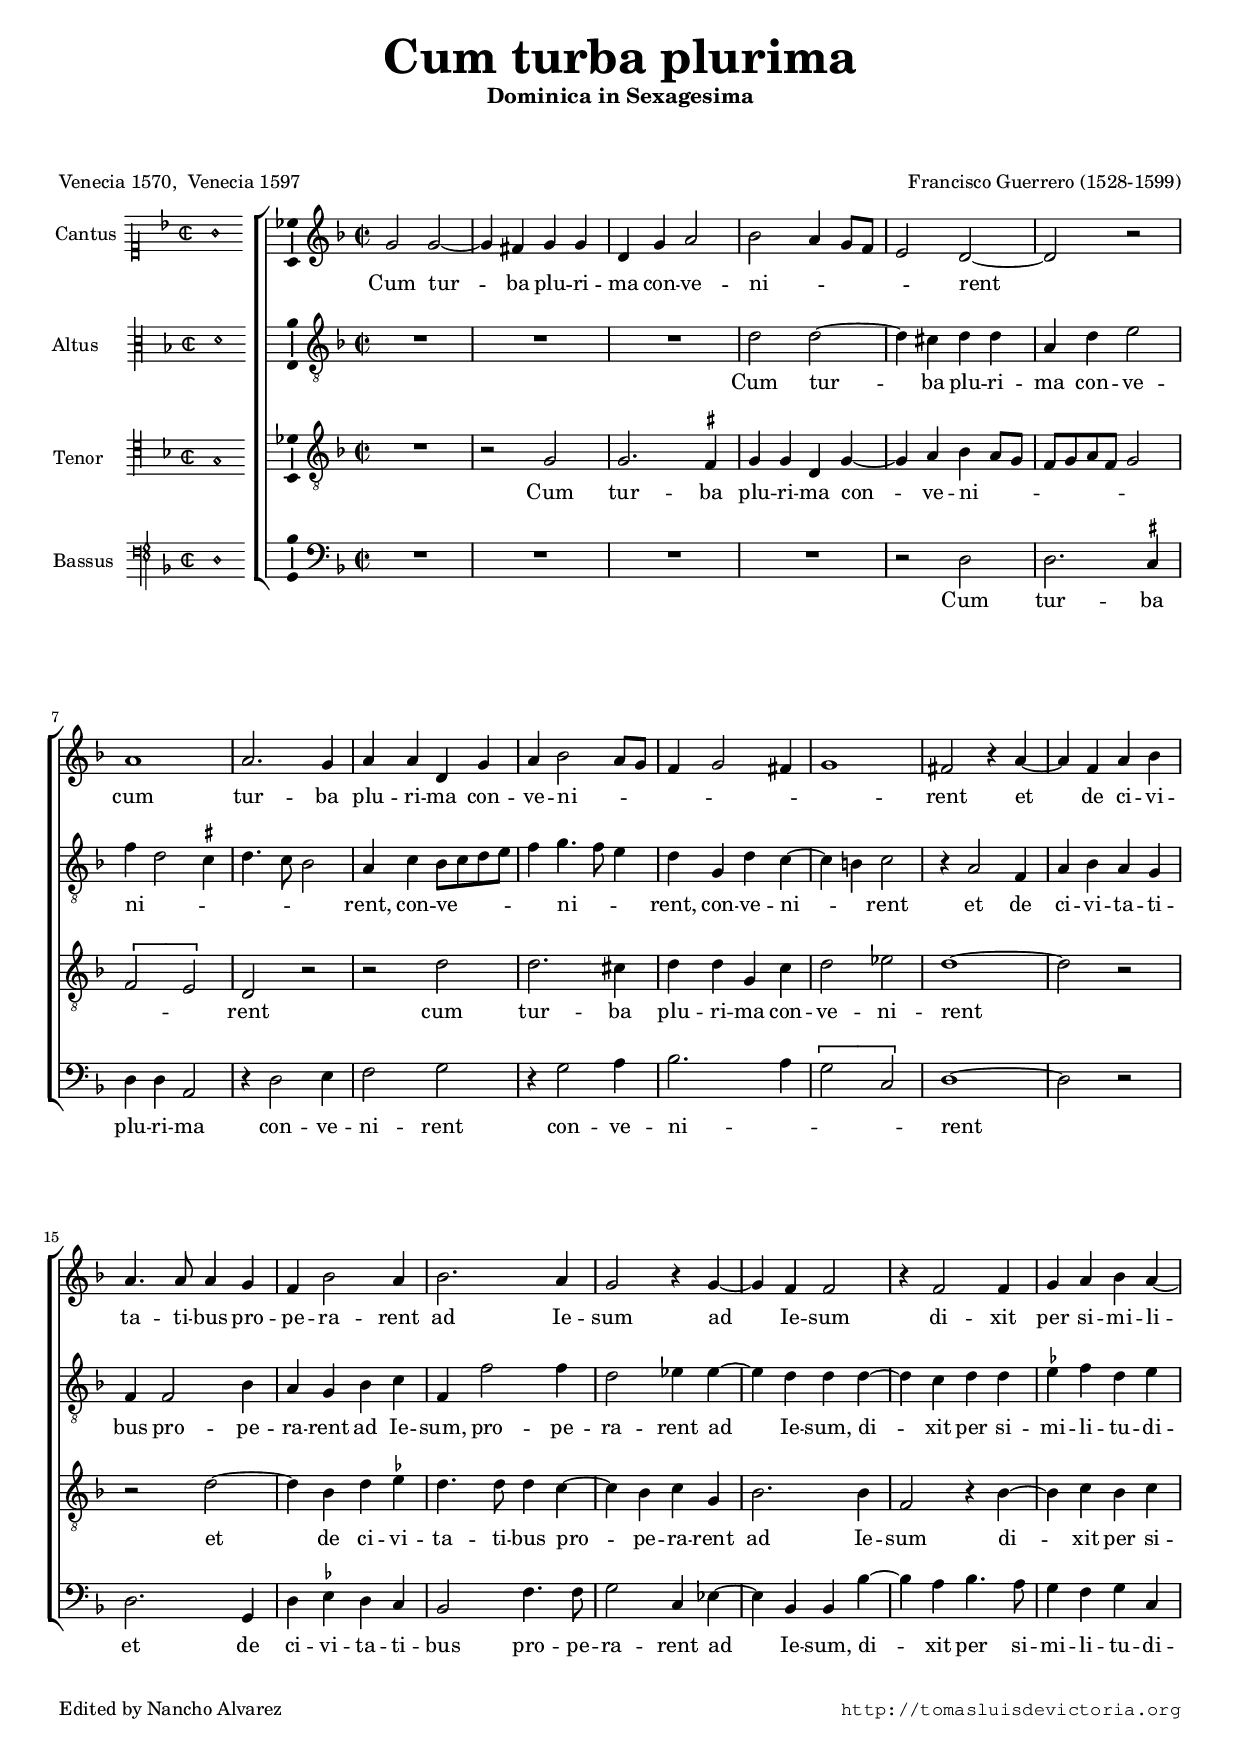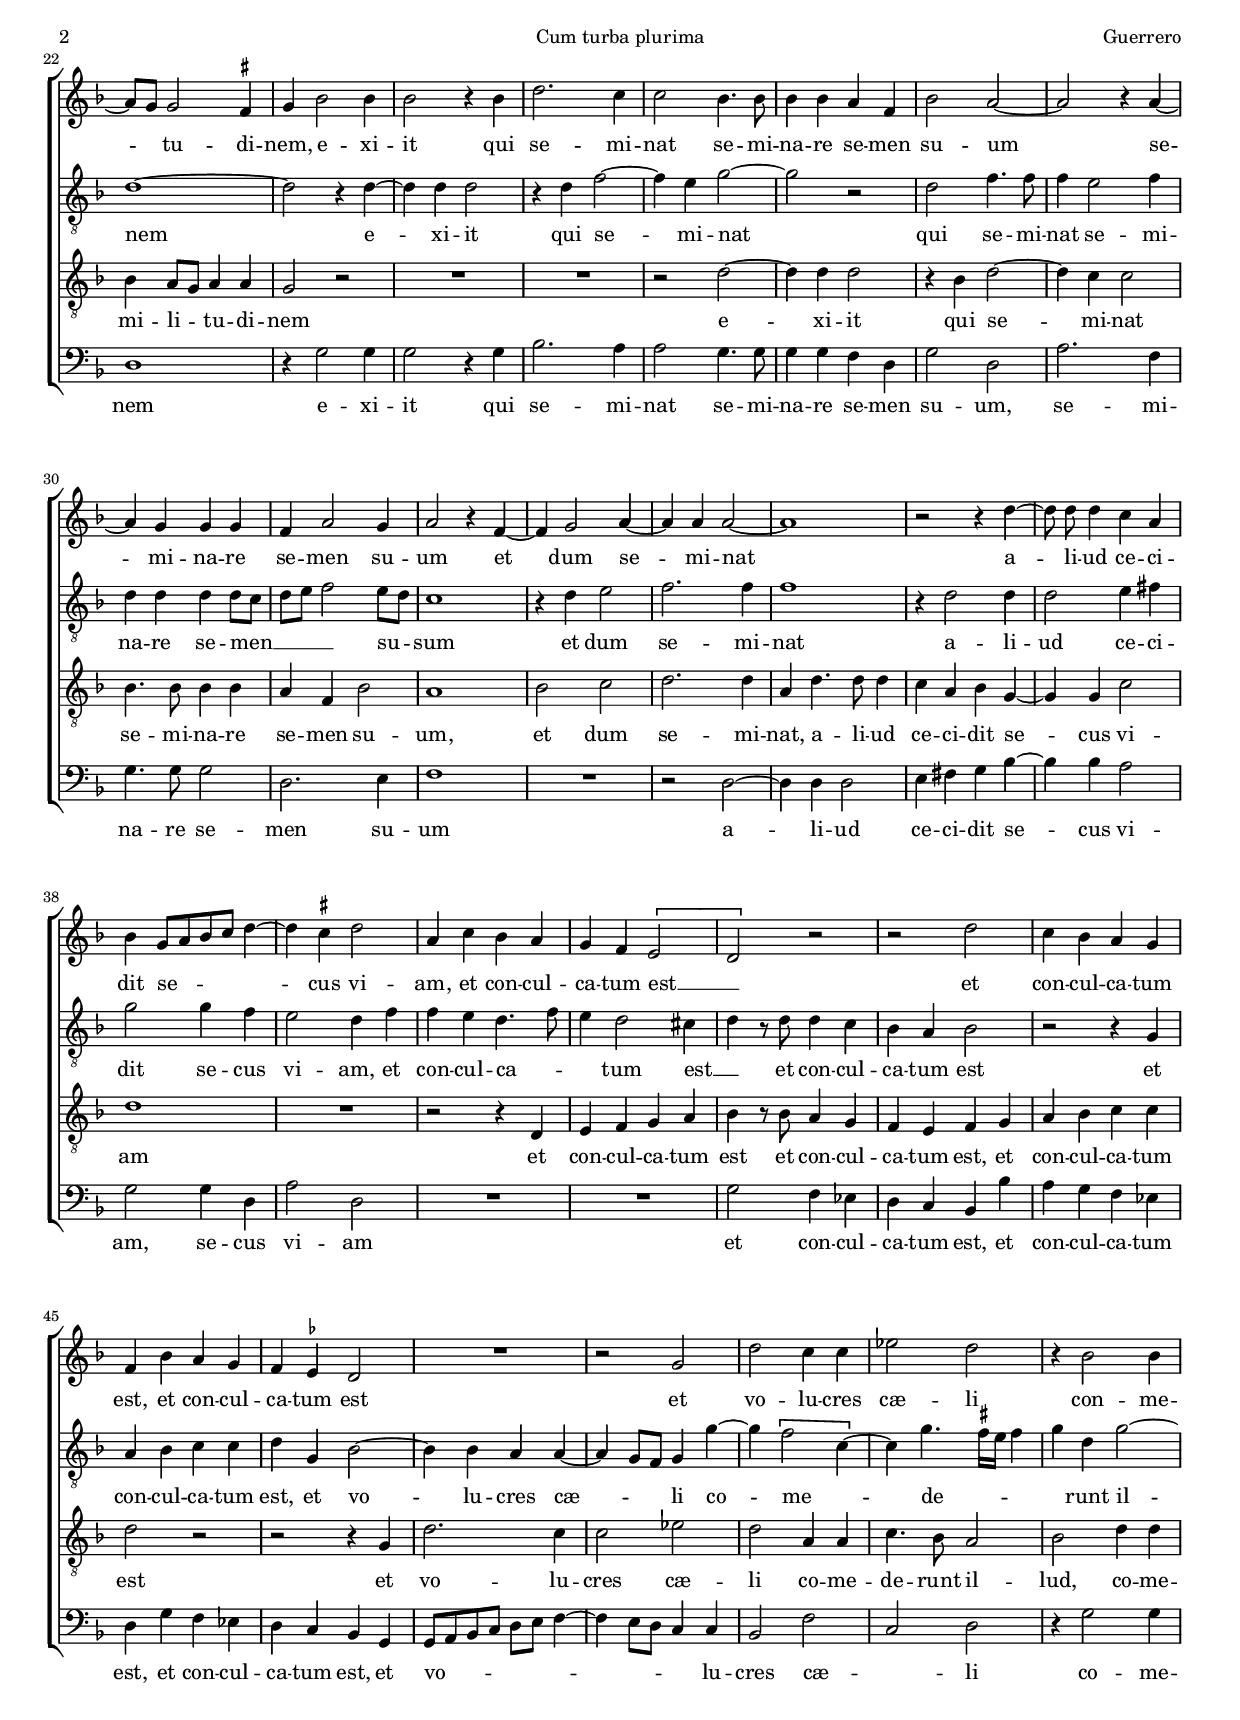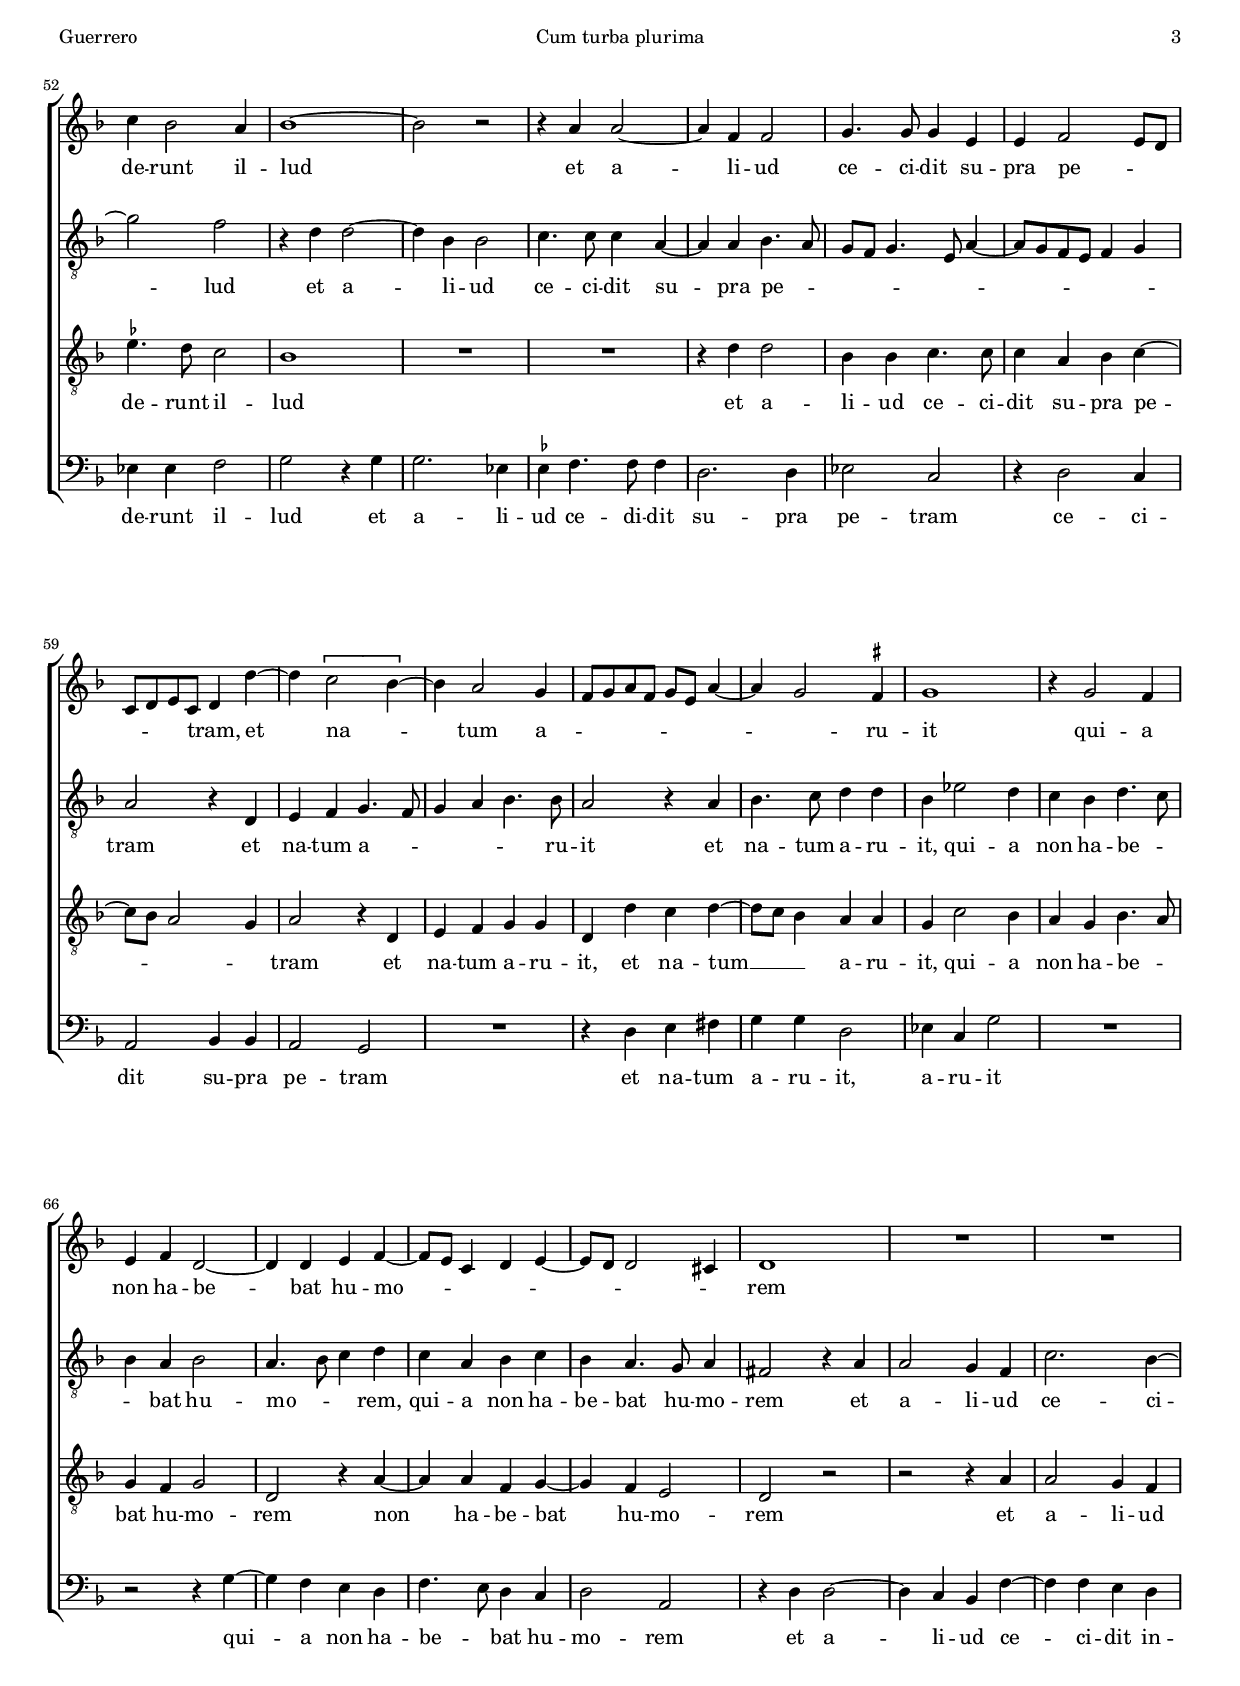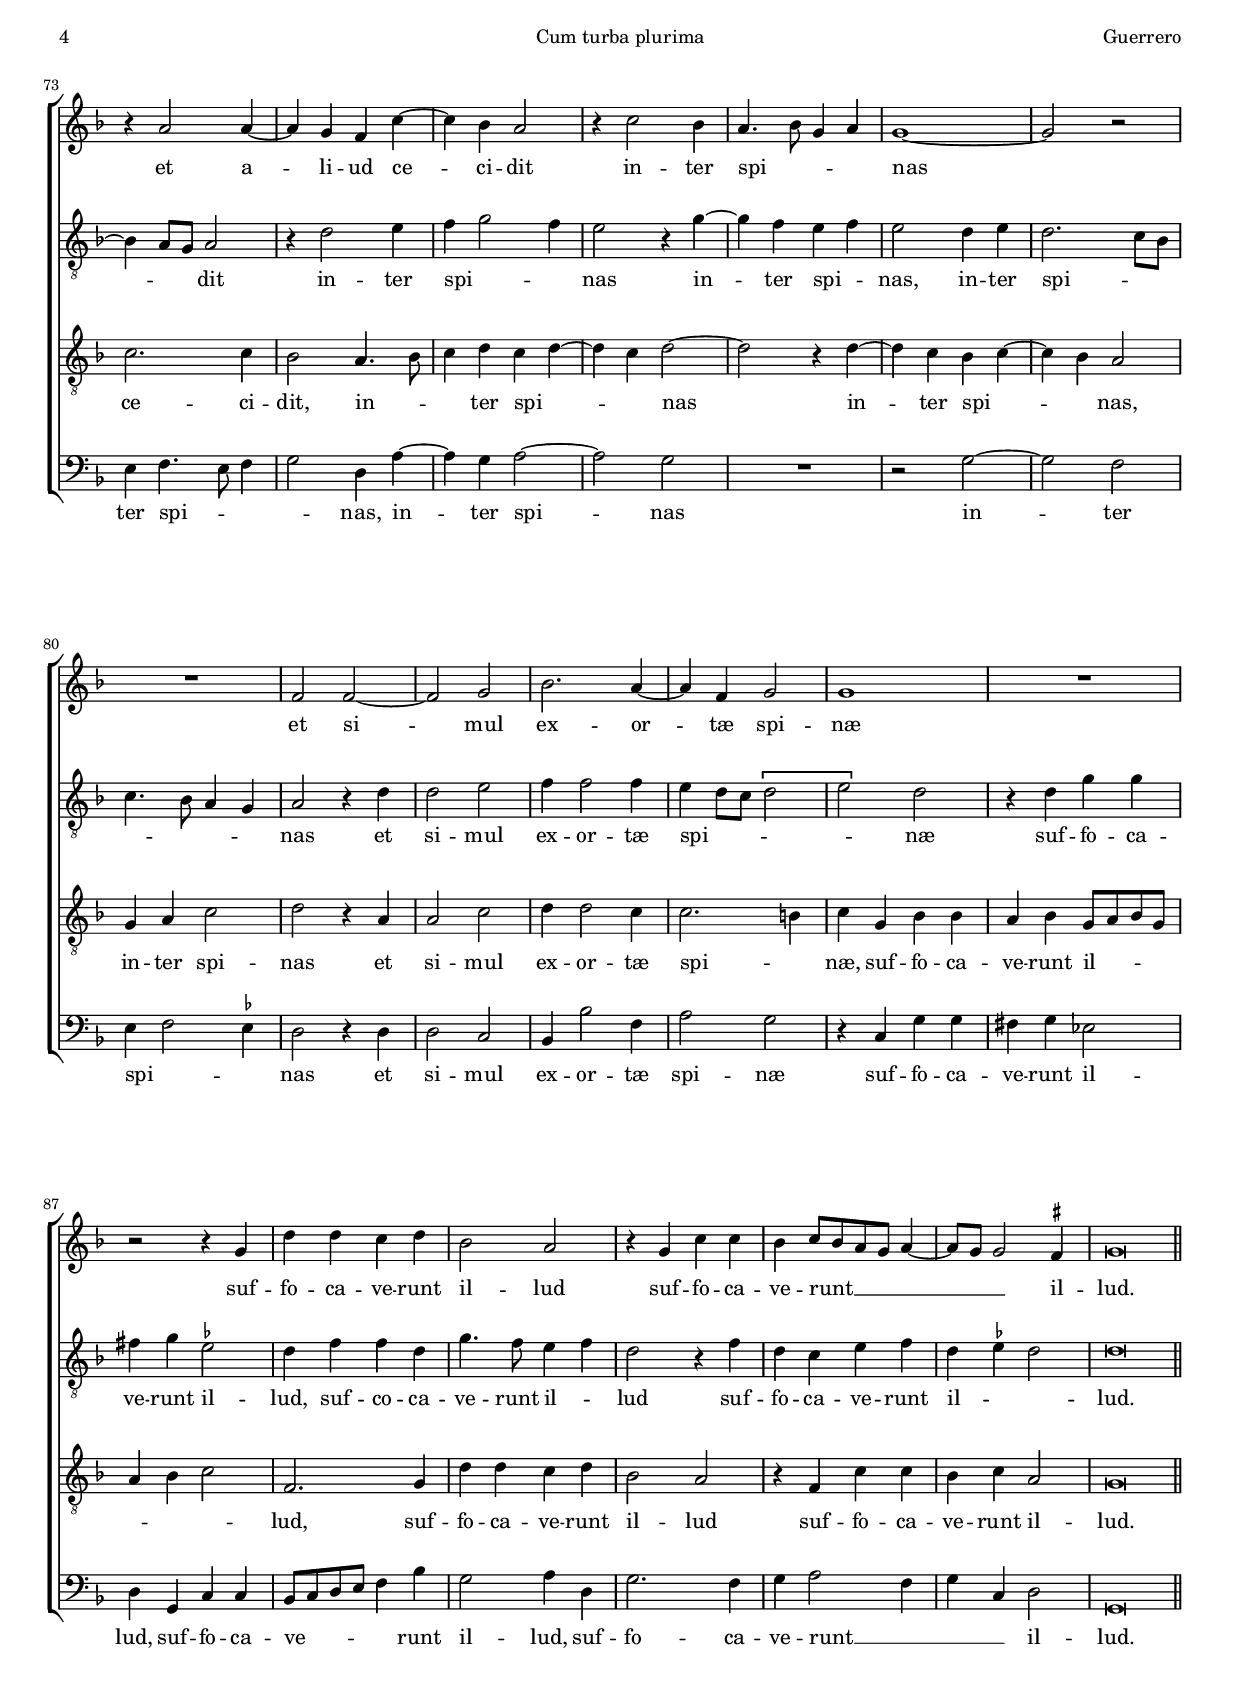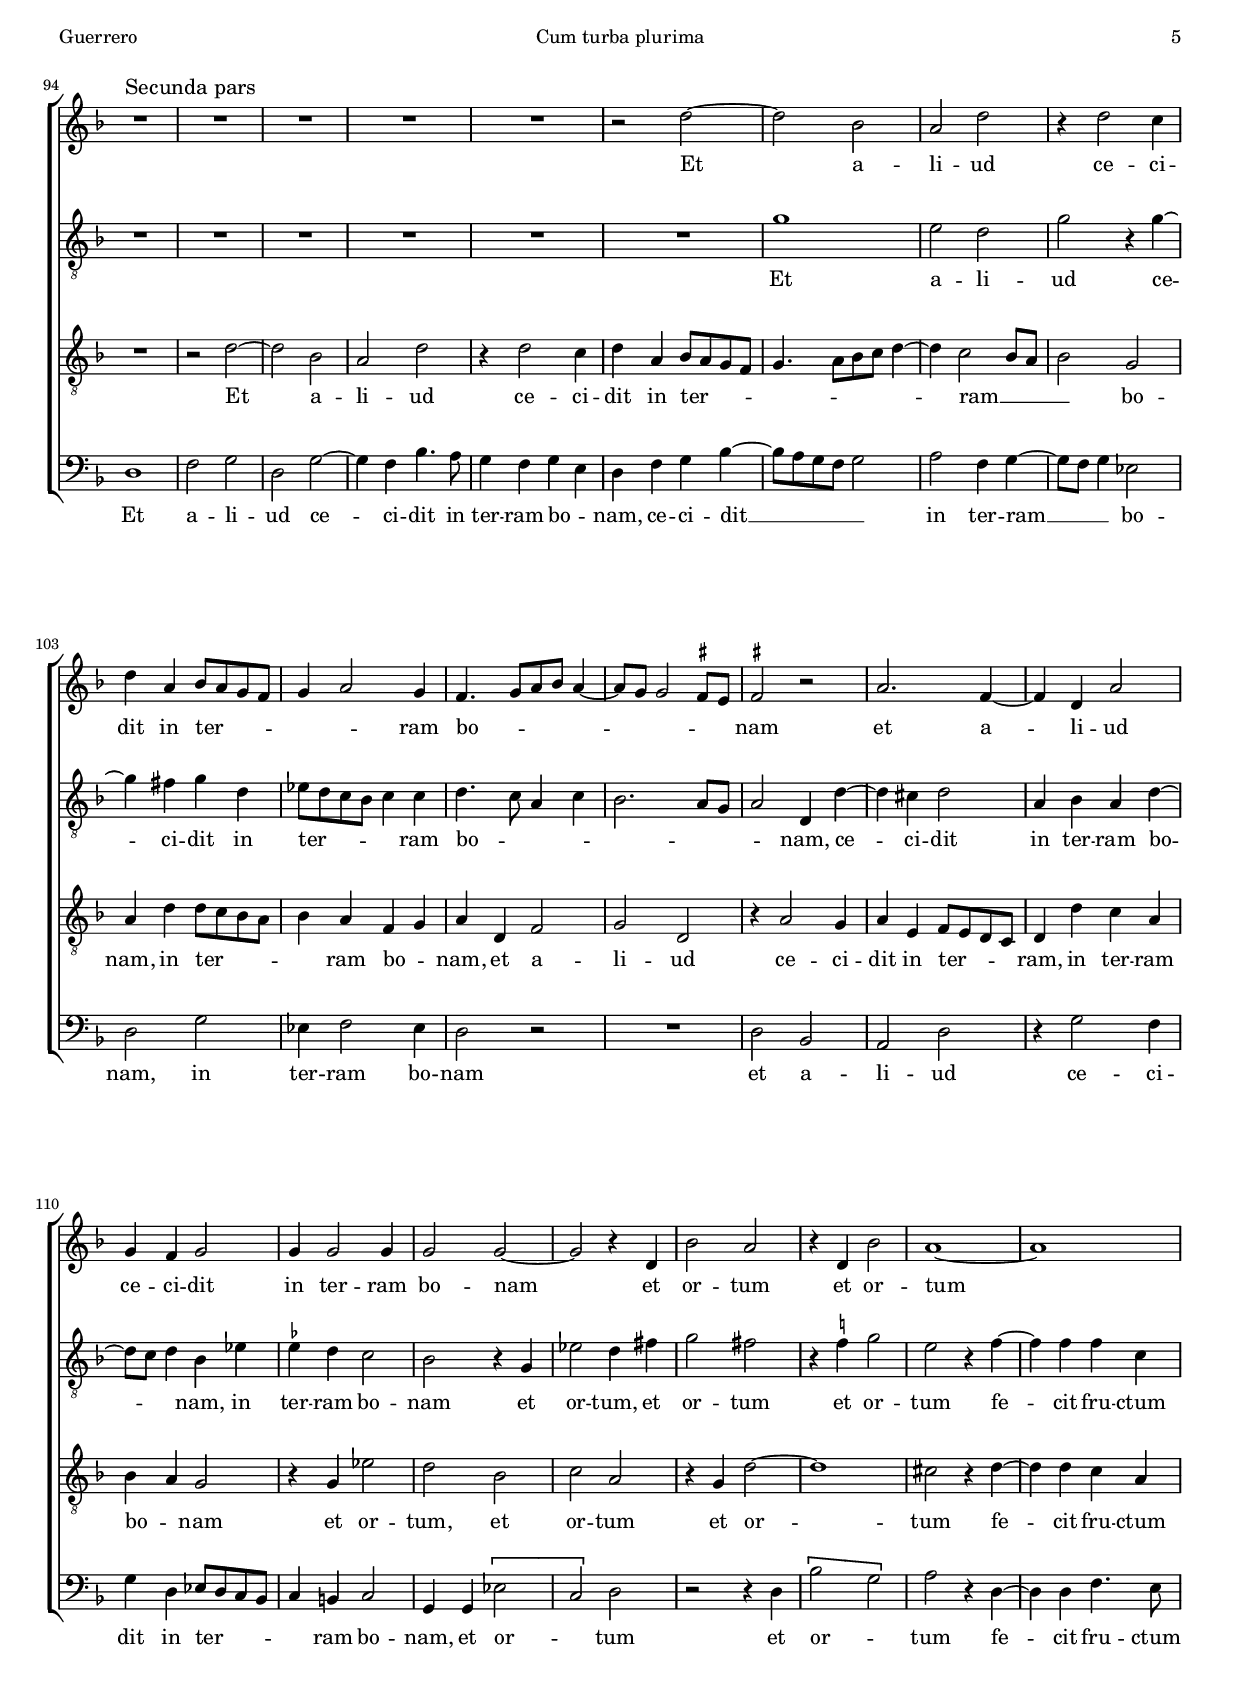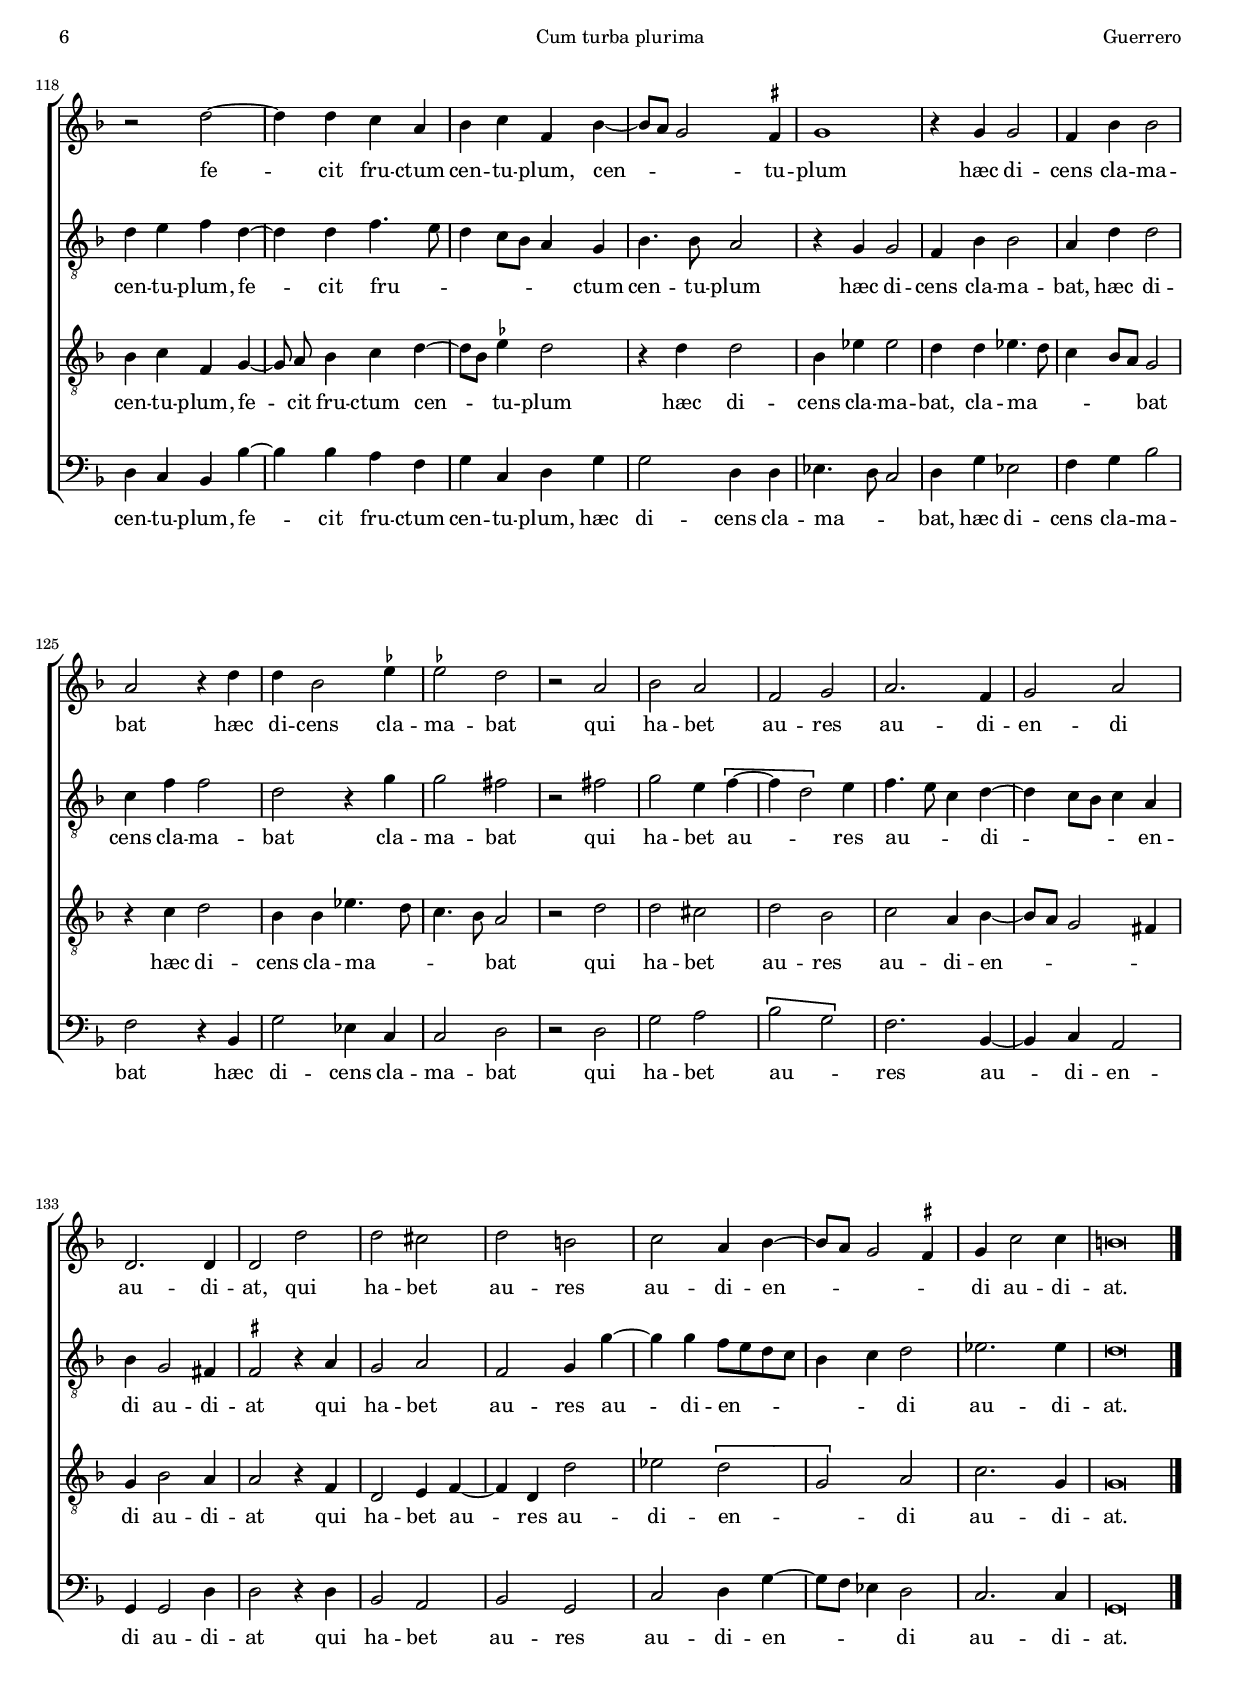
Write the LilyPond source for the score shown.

\version "2.18.0"

#(set-default-paper-size "a4")
#(set-global-staff-size 16.4 )
#(ly:set-option 'point-and-click #f)
%mobile -s15.5 -i3.3

italicas=\override LyricText.font-shape = #'italic
rectas=\override LyricText.font-shape = #'upright
ss=\once \set suggestAccidentals = ##t
incipitwidth = 20

htitle="Cum turba plurima"
hcomposer="Guerrero"

\header {
	title=\markup{\fontsize #4 "Cum turba plurima"}
	subtitle="Dominica in Sexagesima"
	subsubtitle=\markup{\null \vspace #2 }
	composer="Francisco Guerrero (1528-1599)"
        pdfauthor=\composer
	%opus="(-)"
	poet=\markup{"Venecia 1570,  Venecia 1597"}
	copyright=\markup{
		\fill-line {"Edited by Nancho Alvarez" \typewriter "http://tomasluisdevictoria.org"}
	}
%	tagline=""
}

global={\key f \major \time 2/2 \skip 1*93 \bar "||" \pageBreak
				\skip 1*47 \bar "|." }

cantus=\relative c''{
	g2 g ~
	g4 fis g g
	d g a2
	bes2 a4 g8 f
	e2 d ~
	d r
	a'1
	a2. g4
	a a d, g
	a bes2 a8 g
	f4 g2 fis4
	g1
	fis2 r4 a ~
	a f a bes
	a4. a8 a4 g
	f bes2 a4
	bes2. a4
	g2 r4 g ~
	g f f2
	r4 f2 f4
	g a bes a ~
	a8 g g2 \ss fis4
	g bes2 bes4 
	bes2 r4 bes
	d2. c4
	c2 bes4. bes8
	bes4 bes a f
	bes2 a ~
	a r4 a ~
	a g g g
	f4 a2 g4
	a2 r4 f ~
	f g2 a4 ~
	a a a2 ~
	a1
	r2 r4 d ~
	d8 \noBeam d8 d4 c a
	bes g8[ a bes c] d4 ~
	d \ss cis d2
	a4 c bes a
	g f \[e2 
	d\] r
	r2 d'
	c4 bes a g 
	f bes a g
	f \ss ees d2 
	R1
	r2 g
	d'2 c4 c
	ees2 d
	r4 bes2 bes4
	c4 bes2 a4
	bes1 ~
	bes2 r
	r4 a a2 ~
	a4 f f2
	g4. g8 g4 e
	e4 f2 e8 d
	c d e c d4 d' ~
	d \[c2 bes4 ~ \]
	bes4 a2 g4
	f8 g a f g e a4 ~
	a g2 \ss fis4
	g1
	r4 g2 f4
	e f d2 ~
	d4 d e f ~
	f8 e c4 d e ~
	e8 d d2 cis4
	d1
	R1*2
	r4 a'2 a4 ~
	a g f c' ~
	c bes a2
	r4 c2 bes4
	a4. bes8 g4 a
	g1 ~
	g2 r
	R1
	f2 f ~
	f g
	bes2. a4 ~
	a f g2
	g1
	R1
	r2 r4 g
	d' d c d
	bes2 a
	r4 g c c
	bes4 c8[ bes a g] a4 ~
	a8 g g2 \ss fis4 g\breve*1/2
	\once \override TextScript.padding = #1.0
	s4*0^\markup{\larger "Secunda pars"}
	R1*5
	r2 d' ~
	d bes
	a d
	r4 d2 c4
	d4 a bes8 a g f
	g4 a2 g4
	f4. g8[ a bes] a4 ~
	a8 g g2 \ss fis8 e
	\ss fis2 r
	a2. f4 ~
	f4 d a'2
	g4 f g2
	g4 g2 g4
	g2 g ~
	g r4 d
	bes'2 a
	r4 d, bes'2
	a1 ~
	a r2 d ~
	d4 d c a
	bes c f, bes ~
	bes8 a g2 \ss fis4
	g1
	r4 g g2
	f4 bes bes2
	a r4 d 
	d bes2 \ss ees4
	\ss ees2 d
	r2 a
	bes a 
	f g
	a2. f4
	g2 a
	d,2. d4
	d2 d'
	d cis
	d b
	c a4 bes ~
	bes8 a g2 \ss fis4
	g c2 c4
	b\breve*1/2
}

altus=\relative c'{
	R1*3
	d2 d ~
	d4 cis d d
	a d e2
	f4 d2 \ss cis4
	d4. c8 bes2
	a4 c bes8 c d e
	f4 g4. f8 e4
	d4 g, d' c ~
	c b c2
	r4 a2 f4
	a bes a g
	f f2 bes4
	a g bes c
	f,4 f'2 f4
	d2 ees4 ees ~
	ees d d d ~
	d c d d
	\ss ees f d ees
	d1 ~
	d2 r4 d ~
	d d d2
	r4 d f2 ~
	f4 e g2 ~
	g r
	d2 f4. f8
	f4 e2 f4
	d d d d8 c
	d e f2 e8 d
	c1
	r4 d e2
	f2. f4
	f1
	r4 d2 d4
	d2 e4 fis
	g2 g4 f
	e2 d4 f
	f e d4 .f8
	e4 d2 cis4
	d4 r8 d d4 c
	bes a bes2
	r2 r4 g
	a bes c c
	d g, bes2 ~
	bes4 bes a a ~
	a g8 f g4 g' ~
	g4 \[f2 c4 ~ \]
	c4 g'4. \ss fis16 e fis4
	g4 d g2 ~
	g f
	r4 d d2 ~
	d4 bes bes2
	c4. c8 c4 a ~
	a a bes4. a8
	g f g4. e8 a4 ~
	a8 g f e f4 g 
	a2 r4 d,
	e f g4. f8
	g4 a bes4. bes8
	a2 r4 a
	bes4. c8 d4 d
	bes ees2 d4
	c bes d4. c8
	bes4 a bes2
	a4. bes8 c4 d
	c a bes c
	bes a4. g8 a4
	fis2 r4 a
	a2 g4 f
	c'2. bes4 ~
	bes4 a8 g a2
	r4 d2 e4
	f g2 f4
	e2 r4 g ~
	g f e f
	e2 d4 e
	d2. c8 bes
	c4. bes8 a4 g
	a2 r4 d
	d2 e
	f4 f2 f4
	e d8 c \[d2
	e\] d
	r4 d g g
	fis g \ss ees2
	d4 f f d
	g4. f8 e4 f
	d2 r4 f
	d c e f
	d \ss ees d2
	d\breve*1/2
	R1*6
	g1
	e2 d
	g r4 g ~
	g fis g d
	ees8 d c bes c4 c
	d4. c8 a4 c
	bes2. a8 g
	a2 d,4 d' ~
	d cis d2
	a4 bes a d ~
	d8 c d4 bes ees
	\ss ees d c2
	bes r4 g
	ees'2 d4 fis
	g2 fis
	r4 \ss f! g2
	e2 r4 f4 ~
	f f f c
	d e f d ~
	d d f4. e8
	d4 c8 bes a4 g
	bes4. bes8 a2
	r4 g g2
	f4 bes bes2
	a4 d d2
	c4 f f2
	d r4 g
	g2 fis
	r fis
	g e4 \[f ~
	f d2\] e4
	f4. e8 c4 d ~
	d c8 bes c4 a
	bes4 g2 fis4
	\ss fis2 r4 a
	g2 a
	f2 g4 g' ~
	g g f8 e d c
	bes4 c d2
	ees2. ees4
	d\breve*1/2
}

tenor=\relative c'{
	R1
	r2 g
	g2. \ss fis4
	g4 g d g ~
	g a bes a8 g
	f g a f g2
	\[f2 e\]
	d r
	r d'
	d2. cis4
	d d g, c
	d2 ees
	d1 ~
	d2 r
	r d ~
	d4 bes d \ss ees
	d4. d8 d4 c ~
	c bes c g
	bes2. bes4
	f2 r4 bes ~
	bes c bes c
	bes a8 g a4 a
	g2 r
	R1*2
	r2 d' ~
	d4 d d2
	r4 bes d2 ~
	d4 c c2
	bes4. bes8 bes4 bes
	a f bes2
	a1
	bes2 c
	d2. d4
	a d4. d8 d4
	c a bes g ~
	g g c2
	d1
	R1
	r2 r4 d,
	e f g a
	bes r8 bes a4 g
	f4 e f g
	a bes c c
	d2 r
	r r4 g,
	d'2. c4
	c2 ees
	d2 a4 a
	c4. bes8 a2
	bes2 d4 d
	\ss ees4. d8 c2
	bes1
	R1*2
	r4 d d2
	bes4 bes c4. c8
	c4 a bes c ~
	c8 bes a2 g4
	a2 r4 d,
	e f g g
	d d' c d ~
	d8 c bes4 a a
	g c2 bes4
	a g bes4. a8
	g4 f g2
	d2 r4 a' ~
	a a f g ~
	g f e2
	d r
	r r4 a'
	a2 g4 f
	c'2. c4
	bes2 a4. bes8
	c4 d c d ~
	d c d2 ~
	d r4 d ~
	d c bes c ~
	c bes a2
	g4 a c2
	d r4 a
	a2 c
	d4 d2 c4
	c2. b4
	c4 g bes bes
	a bes g8 a bes g
	a4 bes c2
	f,2. g4
	d' d c d
	bes2 a
	r4 f c' c
	bes c a2
	g\breve*1/2
	R1
	r2 d' ~
	d bes
	a2 d
	r4 d2 c4
	d a bes8 a g f
	g4. a8[ bes c] d4 ~
	d c2 bes8 a 
	bes2 g
	a4 d d8 c bes a
	bes4 a f g 
	a d, f2
	g d
	r4 a'2 g4
	a e f8 e d c
	d4 d' c a 
	bes a g2
	r4 g ees'2
	d bes
	c a
	r4 g d'2 ~
	d1
	cis2 r4 d ~
	d d c a
	bes c f, g ~
	g8 \noBeam a bes4 c d ~
	d8 bes \ss ees4 d2
	r4 d d2
	bes4 ees4 ees2
	d4 d ees4. d8
	c4 bes8 a g2
	r4 c d2
	bes4 bes ees4. d8
	c4. bes8 a2
	r d
	d cis 
	d bes
	c a4 bes ~
	bes8 a g2 fis4
	g4 bes2 a4
	a2 r4 f
	d2 e4 f ~
	f d d'2
	ees \[d
	g,\] a
	c2. g4
	g\breve*1/2
}

bassus=\relative c{
	R1*4
	r2 d
	d2. \ss cis4
	d d a2
	r4 d2 e4
	f2 g
	r4 g2 a4
	bes2. a4
	\[g2 c,\]
	d1 ~
	d2 r
	d2. g,4
	d' \ss ees d c
	bes2 f'4. f8
	g2 c,4 ees ~
	ees4 bes bes bes' ~
	bes a bes4. a8
	g4 f g c,
	d1
	r4 g2 g4
	g2 r4 g
	bes2. a4
	a2 g4. g8
	g4 g f d
	g2 d
	a'2. f4
	g4. g8 g2
	d2. e4
	f1
	R1
	r2 d ~
	d4 d d2
	e4 fis g bes ~
	bes bes a2
	g2 g4 d 
	a'2 d,
	R1*2
	g2 f4 ees
	d4 c bes bes'
	a g f ees
	d g f ees
	d c bes g
	g8 a bes c d e f4 ~
	f e8 d c4 c
	bes2 f'
	c d
	r4 g2 g4
	ees ees f2
	g r4 g
	g2. ees4
	\ss ees4 f4. f8 f4
	d2. d4
	ees2 c
	r4 d2 c4
	a2 bes4 bes
	a2 g
	R1
	r4 d' e fis
	g g d2
	ees4 c g'2 
	R1
	r2 r4 g ~
	g f e d
	f4. e8 d4 c
	d2 a
	r4 d d2 ~
	d4 c bes f' ~
	f f e d
	e f4. e8 f4
	g2 d4 a' ~
	a g a2 ~
	a g
	R1
	r2 g ~
	g f
	e4 f2 \ss ees4
	d2 r4 d
	d2 c
	bes4 bes'2 f4
	a2 g
	r4 c, g' g
	fis g ees2
	d4 g, c c
	bes8 c d e f4 bes
	g2 a4 d,
	g2. f4
	g4 a2 f4
	g c, d2
	g,\breve*1/2
	d'1
	f2 g
	d g ~
	g4 f bes4. a8
	g4 f g e
	d f g bes ~
	bes8 a g f g2
	a f4 g ~
	g8 f g4 ees2
	d2 g
	ees4 f2 ees4
	d2 r
	R1
	d2 bes
	a d
	r4 g2 f4
	g d ees8 d c bes
	c4 b c2
	g4 g \[ees'2
	c\] d
	r2 r4 d
	\[bes'2 g\]
	a r4 d, ~
	d d f4. e8
	d4 c bes bes' ~
	bes bes a f
	g c, d g
	g2 d4 d
	ees4. d8 c2
	d4 g ees2
	f4 g bes2
	f r4 bes,
	g'2 ees4 c
	c2 d
	r2 d
	g a 
	\[bes2 g\]
	f2. bes,4 ~
	bes c a2
	g4 g2 d'4
	d2 r4 d
	bes2 a
	bes2 g
	c2 d4 g ~
	g8 f ees4 d2
	c2. c4
	g\breve*1/2
}

textocantus=\lyricmode{
Cum tur -- ba plu -- ri -- ma con -- ve -- ni -- _ _ _ _ rent 
cum tur -- ba plu -- ri -- ma con -- ve -- ni -- _ _ _ _ _ _ rent
et de ci -- vi -- ta -- ti -- bus pro -- pe -- ra -- rent ad Ie -- sum
ad Ie -- sum
di -- xit per si -- mi -- li -- _ tu -- di -- nem,
e -- xi -- it
qui se -- mi -- nat se -- mi -- na -- re se -- men su -- um
se -- mi -- na -- re se -- men su -- um
et dum se -- mi -- nat
a -- li -- ud ce -- ci -- dit se -- _ _ _ _ cus vi -- am,
et con -- cul -- ca -- tum est __ _ 
et con -- cul -- ca -- tum est,
et con -- cul -- ca -- tum est
et vo -- lu -- cres cæ -- li
con -- me -- de -- runt il -- lud
et a -- li -- ud ce -- ci -- dit su -- pra pe -- _ _ _ _ _ _ tram,
et na -- _ tum a -- _ _ _ _ _ _ _ _ ru -- it
qui -- a non ha -- be -- bat hu -- mo -- _ _ _ _ _ _ _ rem
et a -- li -- ud ce -- ci -- dit
in -- ter spi -- _ _ _ nas
et si -- mul ex -- or -- tæ spi -- næ
suf -- fo -- ca -- ve -- runt il -- lud
suf -- fo -- ca -- ve -- runt __ _ _ _ _ _ _ il -- lud.
Et a -- li -- ud
ce -- ci -- dit in ter -- _ _ _ _ _ ram bo -- _ _ _ _ _ _ _ _ nam
et a -- li -- ud ce -- ci -- dit in ter -- ram bo -- nam
et or -- tum 
et or -- tum
fe -- cit fru -- ctum cen -- tu -- plum,
cen -- _ _ tu -- plum
hæc di -- cens cla -- ma -- bat
hæc di -- cens cla -- ma -- bat
qui ha -- bet au -- res au -- di -- en -- di au -- di -- at,
qui ha -- bet au -- res au -- di -- en -- _ _ _ di au -- di -- at.
}

textoaltus=\lyricmode{
Cum tur -- ba plu -- ri -- ma con -- ve -- ni -- _ _ _ _ _ rent,
con -- ve -- _ _ _ _ ni -- _ _ rent,
con -- ve -- ni -- _ rent
et de ci -- vi -- ta -- ti -- bus pro -- pe -- ra -- rent ad Ie -- sum,
pro -- pe -- ra -- rent ad Ie -- sum,
di -- xit per si -- mi -- li -- tu -- di -- nem e -- xi -- it
qui se -- mi -- nat
qui se -- mi -- nat se -- mi -- na -- re se -- men __ _ _ _ _ su -- _ sum
et dum se -- mi -- nat
a -- li -- ud ce -- ci -- dit se -- cus vi -- am,
et con -- cul -- ca -- _ _ tum est __ _ 
et con -- cul -- ca -- tum est
et con -- cul -- ca -- tum est,
et vo -- lu -- cres cæ -- _ _ li co -- me -- _ de -- _ _ _ _ runt il -- lud
et a -- li -- ud ce -- ci -- dit su -- pra pe -- _ _ _ _ _ _ _ _ _ _ _ tram
et na -- tum a -- _ _ _ _ ru -- it
et na -- tum a -- ru -- it,
qui -- a non ha -- be -- _ _ bat hu -- mo -- _ _ rem,
qui -- a non ha -- be -- bat hu -- mo -- rem
et a -- li -- ud ce -- ci -- _ _ dit
in -- ter spi -- _ _ nas
in -- ter spi -- _ nas,
in -- ter spi -- _ _ _ _ _ _ nas
et si -- mul ex -- or -- tæ spi -- _ _ _ _ næ
suf -- fo -- ca -- ve -- runt il -- lud,
suf -- co -- ca -- ve -- runt il -- _ lud
suf -- fo -- ca -- ve -- runt il -- _ _ lud.
Et a -- li -- ud
ce -- ci -- dit in ter -- _ _ _ _ ram bo -- _ _ _ _ _ _ _ nam,
ce -- ci -- dit in ter -- ram bo -- _ _ nam,
in ter -- ram bo -- nam
et or -- tum,
et or -- tum 
et or -- tum
fe -- cit fru -- ctum
cen -- tu -- plum,
fe -- cit fru -- _ _ _ _ _ ctum cen -- tu -- plum
hæc di -- cens cla -- ma -- bat,
hæc di -- cens cla -- ma -- bat
cla -- ma -- bat
qui ha -- bet au -- _ res au -- _ _ di -- _ _ _ en -- di au -- di -- at
qui ha -- bet au -- res au -- di -- en -- _ _ _ _ _ di au -- di -- at.
}

textotenor=\lyricmode{
Cum tur -- ba plu -- ri -- ma con -- ve -- ni -- _ _ _ _ _ _ _ _ _ rent
cum tur -- ba plu -- ri -- ma con -- ve -- ni -- rent
et de ci -- vi -- ta -- ti -- bus pro -- pe -- ra -- rent ad Ie -- sum
di -- xit per si -- mi -- li -- _ tu -- di -- nem e -- xi -- it
qui se -- mi -- nat se -- mi -- na -- re se -- men su -- um,
et dum se -- mi -- nat,
a -- li -- ud ce -- ci -- dit se -- cus vi -- am
et con -- cul -- ca -- tum est
et con -- cul -- ca -- tum est,
et con -- cul -- ca -- tum est
et vo -- lu -- cres cæ -- li co -- me -- de -- runt il -- lud,
co -- me -- de -- runt il -- lud
et a -- li -- ud ce -- ci -- dit su -- pra pe -- _ _ _ tram
et na -- tum a -- ru -- it,
et na -- tum __ _ _ a -- ru -- it,
qui -- a non ha -- be -- _ bat hu -- mo -- rem
non ha -- be -- bat hu -- mo -- rem
et a -- li -- ud ce -- ci -- dit,
in -- _ _ ter spi -- _ _ nas
in -- ter spi -- _ _ nas,
in -- ter spi -- nas
et si -- mul ex -- or -- tæ spi -- _ næ,
suf -- fo -- ca -- ve -- runt il -- _ _ _ _ _ _ lud,
suf -- fo -- ca -- ve -- runt il -- lud
suf -- fo -- ca -- ve -- runt il -- lud.
Et a -- li -- ud
ce -- ci -- dit in ter -- _ _ _ _ _ _ _ _ ram __ _ _ _ bo -- nam,
in ter -- _ _ _ _ ram bo -- _ nam,
et a -- li -- ud
ce -- ci -- dit in ter -- _ _ _ ram,
in ter -- ram bo -- _ nam
et or -- tum, et or -- tum
et or -- tum
fe -- cit fru -- ctum cen -- tu -- plum,
fe -- cit fru -- ctum cen -- _ tu -- plum
hæc di -- cens cla -- ma -- bat,
cla -- ma -- _ _ _ _ bat
hæc di -- cens cla -- ma -- _ _ _ bat
qui ha -- bet au -- res au -- di -- en -- _ _ _ di au -- di -- at
qui ha -- bet au -- res au -- di -- en -- _ di au -- di -- at.
}

textobassus=\lyricmode{
Cum tur -- ba plu -- ri -- ma
con -- ve -- ni -- rent
con -- ve -- ni -- _ _ _ rent
et de ci -- vi -- ta -- ti -- bus
pro -- pe -- ra -- rent ad Ie -- sum,
di -- xit per si -- mi -- li -- tu -- di -- nem e -- xi -- it
qui se -- mi -- nat se -- mi -- na -- re se -- men su -- um,
se -- mi -- na -- re se -- men su -- um
a -- li -- ud ce -- ci -- dit se -- cus vi -- am,
se -- cus vi -- am
et con -- cul -- ca -- tum est,
et con -- cul -- ca -- tum est,
et con -- cul -- ca -- tum est,
et vo -- _ _ _ _ _ _ _ _ _ lu -- cres cæ -- _ li
co -- me -- de -- runt il -- lud
et a -- li -- ud ce -- di -- dit su -- pra pe -- tram
ce -- ci -- dit su -- pra pe -- tram
et na -- tum a -- ru -- it, a -- ru -- it
qui -- a non ha -- be -- _ bat hu -- mo -- rem
et a -- li -- ud ce -- ci -- dit in -- ter spi -- _ _ _ nas,
in -- ter spi -- nas
in -- ter spi -- _ _ nas
et si -- mul ex -- or -- tæ spi -- næ
suf -- fo -- ca -- ve -- runt il -- lud,
suf -- fo -- ca -- ve -- _ _ _ _ runt il -- lud,
suf -- fo -- ca -- ve -- runt __ _ _ _ il -- lud.
Et a -- li -- ud ce -- ci -- dit in ter -- ram bo -- _ nam,
ce -- ci -- dit __ _ _ _ _
in ter -- ram __ _ _ bo -- nam,
in ter -- ram bo -- nam
et a -- li -- ud
ce -- ci -- dit in ter -- _ _ _ _ ram bo -- nam,
et or -- _ tum
et or -- _ tum
fe -- cit fru -- ctum cen -- tu -- plum,
fe -- cit fru -- ctum cen -- tu -- plum,
hæc di -- cens cla -- ma -- _ _ bat,
hæc di -- cens cla -- ma -- bat
hæc di -- cens cla -- ma -- bat
qui ha -- bet au -- _ res au -- di -- en -- di au -- di -- at
qui ha -- bet au -- res au -- di -- en -- _ _ di au -- di -- at.
}

incipitcantus=\markup{
	\score{
		{ 
		\set Staff.instrumentName="Cantus "
		\override NoteHead.style = #'neomensural
		\override Rest.style = #'neomensural
		\override Staff.TimeSignature.style = #'neomensural
		\cadenzaOn 
		\clef "petrucci-c1"
		\key f \major
		\time 2/2
		g'1
		} 
	\layout {
		\context {\Voice
			\remove Ligature_bracket_engraver
			\consists Mensural_ligature_engraver
		}
		line-width=\incipitwidth
		indent = 0
	}
	}
}

incipitaltus=\markup{
	\score{
		{ 
		\set Staff.instrumentName="Altus     "
		\override NoteHead.style = #'neomensural
		\override Rest.style = #'neomensural
		\override Staff.TimeSignature.style = #'neomensural
		\cadenzaOn 
		\clef "petrucci-c3"
		\key f \major
		\time 2/2
		d'1
		} 
	\layout {
		\context {\Voice
			\remove Ligature_bracket_engraver
			\consists Mensural_ligature_engraver
		}
		line-width=\incipitwidth
		indent = 0
	}
	}
}

incipittenor=\markup{
	\score{
		{ 
		\set Staff.instrumentName="Tenor    "
		\override NoteHead.style = #'neomensural 
		\override Rest.style = #'neomensural
		\override Staff.TimeSignature.style = #'neomensural
		\cadenzaOn 
		\clef "petrucci-c4"
		\key f \major
		\time 2/2
		g1
		} 
	\layout {
		\context {\Voice
			\remove Ligature_bracket_engraver
			\consists Mensural_ligature_engraver
		}
		line-width=\incipitwidth
		indent=0
	}
	}
}

incipitbassus=\markup{
	\score{
		{ 
		\set Staff.instrumentName="Bassus  "
		\override NoteHead.style = #'neomensural 
		\override Rest.style = #'neomensural
		\override Staff.TimeSignature.style = #'neomensural
		\cadenzaOn 
		\clef "petrucci-f4"
		\key f \major
		\time 2/2
		d1
		} 
	\layout {
		\context {\Voice
			\remove Ligature_bracket_engraver
			\consists Mensural_ligature_engraver
		}
		line-width=\incipitwidth
		indent=0
	}
	}
}



\score {\transpose c' c'{
\new ChoirStaff<<

	\new Staff <<\global
	\new Voice="v1" {
		\set Staff.instrumentName=\incipitcantus
		\clef "treble"
		\cantus }
	\new Lyrics \lyricsto "v1" {\textocantus }
	>>

	\new Staff <<\global
	\new Voice="v2" {
		\set Staff.instrumentName=\incipitaltus
		\clef "G_8"
		\altus }
	\new Lyrics \lyricsto "v2" {\textoaltus }
	>>
	
	\new Staff <<\global
	\new Voice="v3" {
		\set Staff.instrumentName=\incipittenor
		\clef "G_8"
		\tenor }
	\new Lyrics \lyricsto "v3" {\textotenor }
	>>

	\new Staff <<\global
	\new Voice="v4" {
		\set Staff.instrumentName=\incipitbassus
		\clef "bass"
		\bassus }
	\new Lyrics \lyricsto "v4" {\textobassus }
	>>
	
>>

	}%transpose

\layout{ 
	\context {\Lyrics 
		\override VerticalAxisGroup.staff-affinity = #UP
		\override VerticalAxisGroup.nonstaff-relatedstaff-spacing =
			#'((basic-distance . 0) (minimum-distance . 0) (padding . 1))
		\override LyricText.font-size = #1.2
		\override LyricHyphen.minimum-distance = #0.5
	}
	\context {\Score 
		tempoHideNote = ##t
		\override BarNumber.padding = #2 
	}
	\context {\Voice 
		%melismaBusyProperties = #'()
		%autoBeaming = ##f
	}
	\context {\Staff 
                %\RemoveEmptyStaves
                %\override VerticalAxisGroup.remove-first = ##t
		\override VerticalAxisGroup.staff-staff-spacing =
			#'((basic-distance . 11) (minimum-distance . 0) (padding . 1))
		\consists Ambitus_engraver 
		\override LigatureBracket.padding = #1
	}
}

%\midi { \mtempo }

}


\paper{
	evenHeaderMarkup=\markup  \fill-line { \fromproperty #'page:page-number-string \htitle \hcomposer }
	oddHeaderMarkup= \markup  \fill-line { \on-the-fly #not-first-page \hcomposer \on-the-fly #not-first-page \htitle \on-the-fly #not-first-page \fromproperty #'page:page-number-string }
	%system-count=20
	%page-count = 8
	ragged-last-bottom = ##f
	indent=3.5\cm
	system-system-spacing =
	#'((basic-distance . 20) (minimum-distance . 0) (padding . 5))
	top-system-spacing = % header
	#'((basic-distance . 9) (minimum-distance . 0) (padding . 0))
	last-bottom-spacing = % footer
	#'((basic-distance . 12) (minimum-distance . 0) (padding . 0))
	markup-system-spacing.padding = #1.5
}
